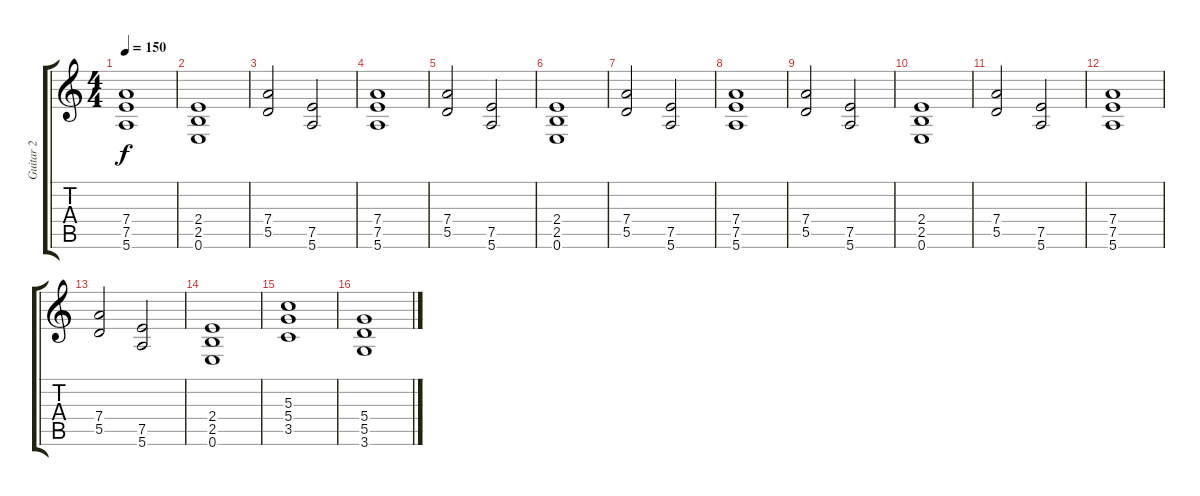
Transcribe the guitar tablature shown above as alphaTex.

\track ("Guitar 2" "Guitar 2") {instrument distortionguitar}
\staff {score tabs}
\tuning (E4 B3 G3 D3 A2 E2) {hide}
\ts (4 4)
\tempo 150
\clef g2
\ks c
(7.4{t} 7.5{t} 5.6{t}).1{dy f} |
(2.4 2.5 0.6).1 |
(7.4 5.5).2 (7.5 5.6).2 |
(7.4 7.5 5.6).1 |
(7.4 5.5).2 (7.5 5.6).2 |
(2.4 2.5 0.6).1 |
(7.4 5.5).2 (7.5 5.6).2 |
(7.4 7.5 5.6).1 |
(7.4 5.5).2 (7.5 5.6).2 |
(2.4 2.5 0.6).1 |
(7.4 5.5).2 (7.5 5.6).2 |
(7.4 7.5 5.6).1 |
(7.4 5.5).2 (7.5 5.6).2 |
(2.4 2.5 0.6).1 |
(5.3 5.4 3.5).1 |
(5.4 5.5 3.6).1
